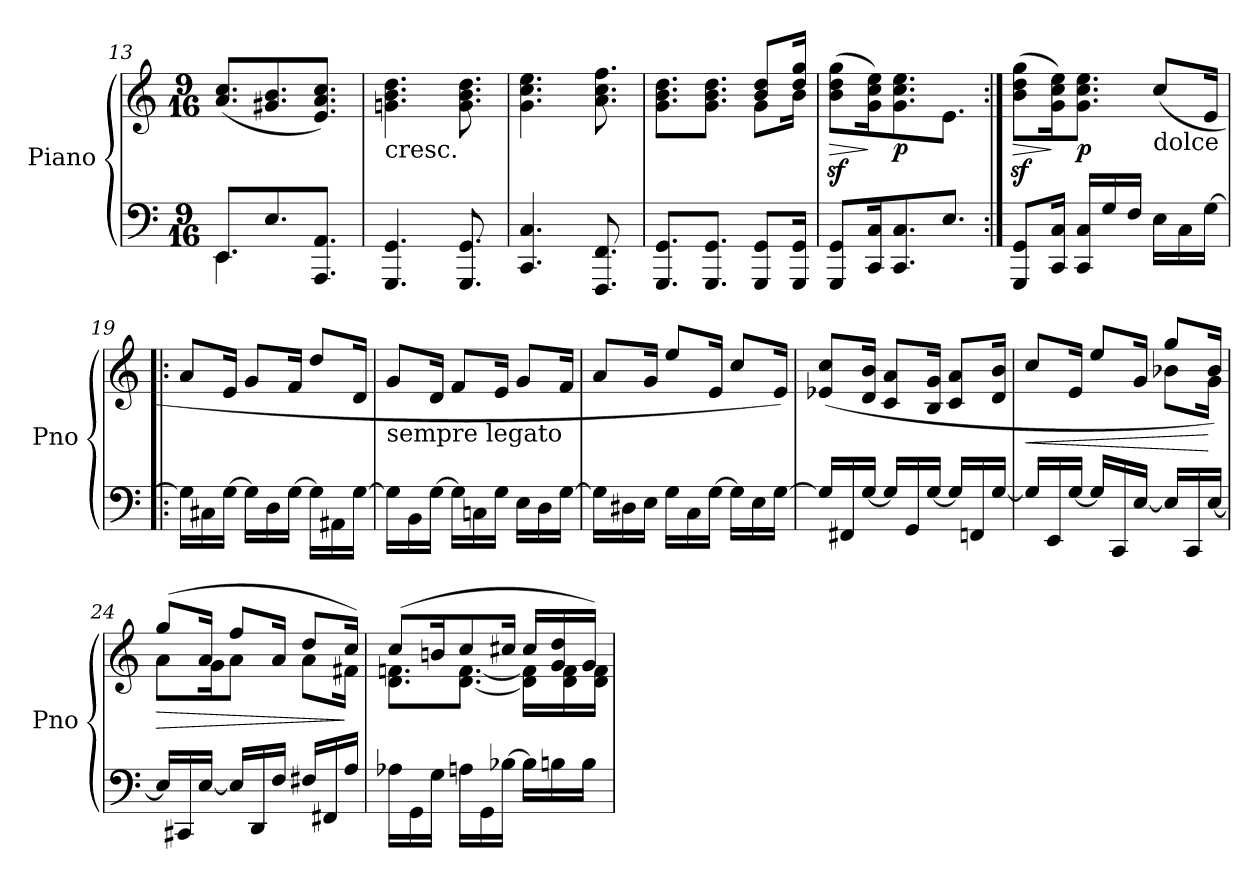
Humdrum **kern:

**kern	**kern	**dynam
*part1	*part1	*part1
*staff2	*staff1	*staff1/2
*I"Piano	*	*
*I'Pno	*	*
*clefF4	*clefG2	*
*k[]	*k[]	*
*M9/16	*M9/16	*
=13	=13	=13
*^	*	*
8.EE/L	4.EE\	(<8.a/ 8.cc/L	.
8.E/	.	8.g#X/ 8.b/	.
8.AAA/ 8.AA/J	8.ryy	8.e/ 8.a/ 8.cc/J)	.
=14	=14	=14	=14
!	!	!LO:TX:b:t=cresc.	!
*v	*v	*	*
4.GGG/ 4.GG/	4.gn\ 4.b\ 4.dd\	.
8.GGG/ 8.GG/	8.g\ 8.b\ 8.dd\	.
=15	=15	=15
4.CC/ 4.C/	4.g\ 4.cc\ 4.ee\	.
8.FFF/ 8.FF/	8.a\ 8.cc\ 8.ff\	.
!!LO:LB:g=z
=16	=16	=16
*	*^	*
8.GGG/ 8.GG/L	8.g\ 8.b\ 8.dd\L	4.ryy	.
8.GGG/ 8.GG/J	8.g\ 8.b\ 8.dd\J	.	.
8GGG/ 8GG/L	8b/ 8dd/L	8g\L	.
16GGG/ 16GG/Jk	16dd/ 16gg/Jk	16b\Jk	.
=17	=17	=17	=17
!	!	!	!LO:HP:b
*	*v	*v	*
8GGG/ 8GG/L	(>8b\z< 8dd\z< 8gg\z<L	>
16CC/ 16C/K	16g\ 16cc\ 16ee\K)	]
!	!	!LO:DY:b
8.CC/ 8.C/	8.g\ 8.cc\ 8.ee\	p
8.E/J	8.e\J	.
=18:|!	=18:|!	=18:|!
!	!	!LO:HP:b
8GGG/ 8GG/L	(>8b\z< 8dd\z< 8gg\z<L	>
16CC/ 16C/Jk	16g\ 16cc\ 16ee\K)	]
!	!	!LO:DY:b
16CC/ 16C/LL	8.g\ 8.cc\ 8.ee\J	p
16G/	.	.
16F/JJ	.	.
!	!LO:TX:b:t=dolce	!
16E\LL	(>8cc/L	.
16C\	.	.
[16G\JJ	16e/Jk	.
=19!|:	=19!|:	=19!|:
16G\LL]	8a/L	.
16C#X\	.	.
[16G\JJ	16e/Jk	.
16G\LL]	8g/L	.
16D\	.	.
[16G\JJ	16f/Jk	.
16G\LL]	8dd/L	.
16AA#X\	.	.
[16G\JJ	16d/Jk	.
=20	=20	=20
!	!LO:TX:b:t=sempre legato	!
16G\LL]	8g/L	.
16BB\	.	.
[16G\JJ	16d/Jk	.
16G\LL]	8f/L	.
16Cn\	.	.
16G\JJ	16e/Jk	.
16E\LL	8g/L	.
16D\	.	.
[16G\JJ	16f/Jk	.
!!LO:LB:g=z
=21	=21	=21
16G\LL]	8a/L	.
16D#X\	.	.
16E\JJ	16g/Jk	.
16G\LL	8ee/L	.
16C\	.	.
[16G\JJ	16e/Jk	.
16G\LL]	8cc/L	.
16E\	.	.
[16G\JJ	16e/Jk)	.
=22	=22	=22
16G/LL]	(>8e-X/ 8cc/L	.
16FF#X/	.	.
[16G/JJ	16d/ 16b/Jk	.
16G/LL]	8c/ 8a/L	.
16GG/	.	.
[16G/JJ	16B/ 16g/Jk	.
16G/LL]	8c/ 8a/L	.
16FFn/	.	.
[16G/JJ	16d/ 16b/Jk	.
=23	=23	=23
!	!	!LO:HP:b
*	*^	*
16G/LL]	8cc/L	4.ryy	<
16EE/	.	.	.
[16G/JJ	16e/Jk	.	.
16G/LL]	8ee/L	.	.
16CC/	.	.	.
[16E/JJ	16g/Jk	.	.
16E/LL]	8gg/L	8b-X\L	.
16CC/	.	.	.
[16E/JJ	16b-/Jk)	16g\Jk	[
=24	=24	=24	=24
!	!	!	!LO:HP:b
16E/LL]	(>8gg/L	8a\L	>
16CC#X/	.	.	.
[16E/JJ	16a/Jk	16g\K	.
16E/LL]	8ff/L	8a\J	.
16DD/	.	.	.
16F/JJ	16a/Jk	16ryy	.
16F#X/LL	8dd/L	8a\L	.
16FF#X/	.	.	.
16A/JJ	16cc/Jk)	16f#X\Jk	]
!!LO:PB:g=z	!!
=25	=25	=25	=25
16A-X\LL	(>8cc/L	8.d\ 8.fn\L	.
16GG\	.	.	.
16G\JJ	16bn/K	.	.
16An\LL	8cc/	[8.d\ [8.f\J	.
16GG\	.	.	.
[16B-X\JJ	16cc#X/Jk	.	.
16B-\LL]	16cc#/LL	16d\] 16f\]LL	.
16Bn\	16g/ 16dd/	16d\ 16f\	.
16B\JJ	16g/JJ)	16d\ 16f\JJ	.
*	*v	*v	*
=	=	=
*-	*-	*-
